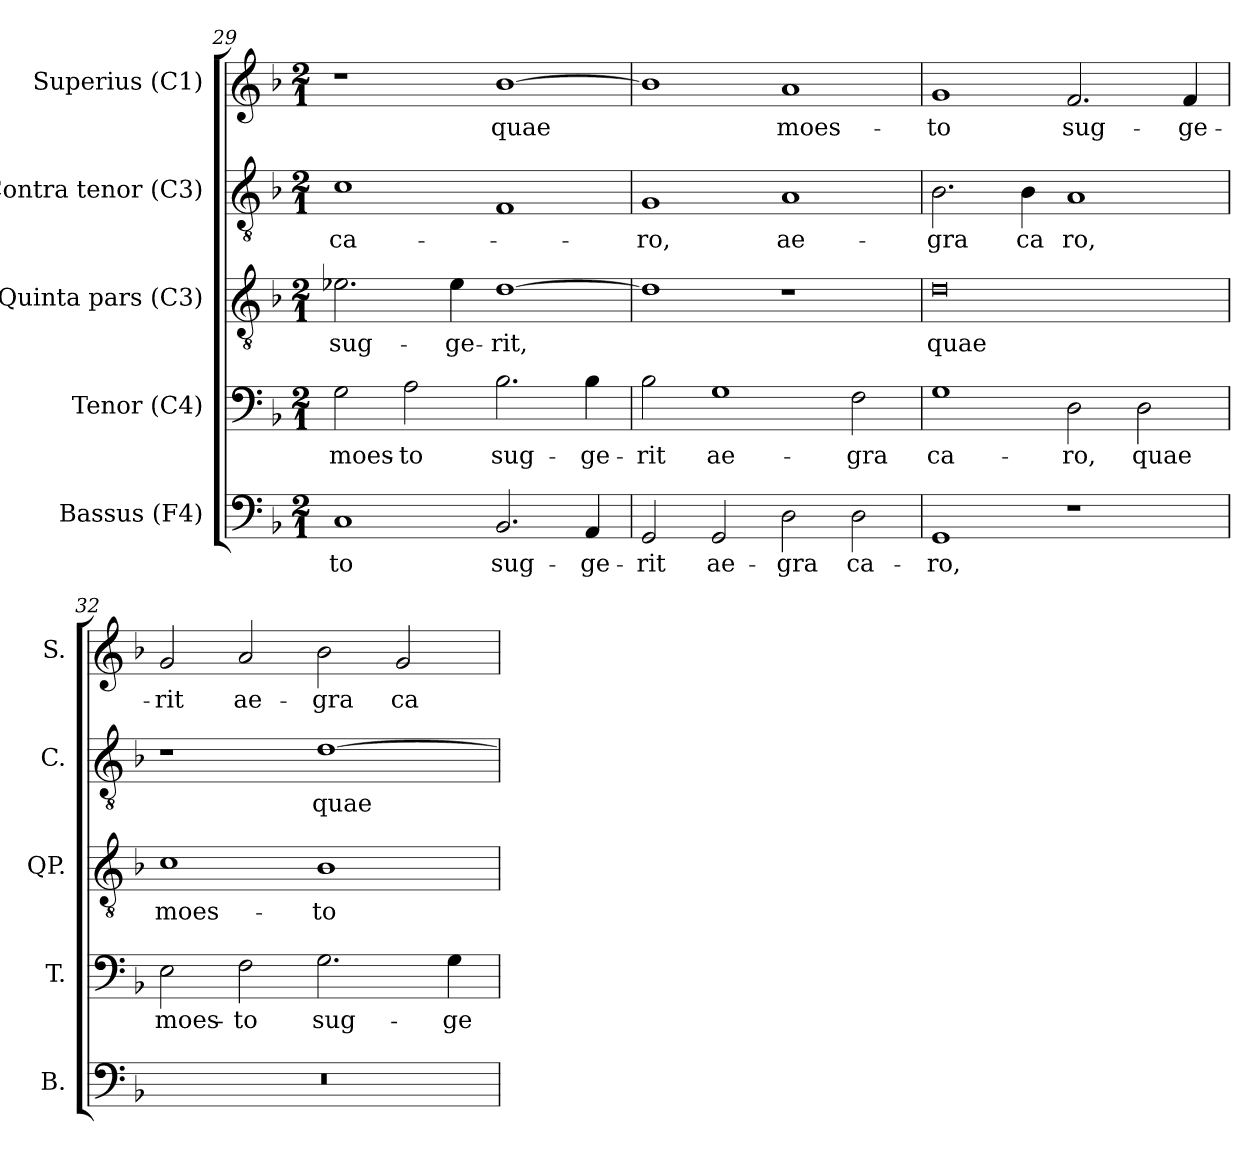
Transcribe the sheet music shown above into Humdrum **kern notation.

**kern	**text	**kern	**text	**kern	**text	**kern	**text	**kern	**text
*part5	*part5	*part4	*part4	*part3	*part3	*part2	*part2	*part1	*part1
*staff5	*staff5	*staff4	*staff4	*staff3	*staff3	*staff2	*staff2	*staff1	*staff1
*I"Bassus (F4)	*	*I"Tenor (C4)	*	*I"Quinta pars (C3)	*	*I"Contra tenor (C3)	*	*I"Superius (C1)	*
*I'B.	*	*I'T.	*	*I'QP.	*	*I'C.	*	*I'S.	*
!!LO:LB:g=z
*clefF4	*	*clefF4	*	*clefGv2	*	*clefGv2	*	*clefG2	*
*	*	*ITrd7c12	*	*ITrd7c12	*	*ITrd7c12	*	*	*
*k[b-]	*	*k[b-]	*	*k[b-]	*	*k[b-]	*	*k[b-]	*
*F:	*	*F:	*	*F:	*	*F:	*	*F:	*
*M2/1	*	*M2/1	*	*M2/1	*	*M2/1	*	*M2/1	*
=29	=29	=29	=29	=29	=29	=29	=29	=29	=29
!	!LO:LY:b:color=#000000	!	!	!	!	!	!	!	!
!	!	!	!LO:LY:b:color=#000000	!	!	!	!	!	!
!	!	!	!	!	!LO:LY:b:color=#000000	!	!	!	!
!	!	!	!	!	!	!	!LO:LY:b:color=#000000	!	!
1Ci	-to	2GGi\	moes-	2.E-i\	sug-	1Ci	ca-	1r	.
!	!	!	!LO:LY:b:color=#000000	!	!	!	!	!	!
.	.	2AAi\	-to	.	.	.	.	.	.
!	!	!	!	!	!LO:LY:b:color=#000000	!	!	!	!
.	.	.	.	4E-i\	-ge-	.	.	.	.
!	!LO:LY:b:color=#000000	!	!	!	!	!	!	!	!
!	!	!	!LO:LY:b:color=#000000	!	!	!	!	!	!
!	!	!	!	!	!LO:LY:b:color=#000000	!	!	!	!
!	!	!	!	!	!	!	!	!	!LO:LY:b:color=#000000
2.BB-i/	sug-	2.BB-i\	sug-	[1Di	-rit,	1FFi	.	[1b-i	quae
!	!LO:LY:b:color=#000000	!	!	!	!	!	!	!	!
!	!	!	!LO:LY:b:color=#000000	!	!	!	!	!	!
4AAi/	-ge-	4BB-i\	-ge-	.	.	.	.	.	.
=30	=30	=30	=30	=30	=30	=30	=30	=30	=30
!	!LO:LY:b:color=#000000	!	!	!	!	!	!	!	!
!	!	!	!LO:LY:b:color=#000000	!	!	!	!	!	!
!	!	!	!	!	!	!	!LO:LY:b:color=#000000	!	!
2GGi/	-rit	2BB-i\	-rit	1Di]	.	1GGi	-ro,	1b-i]	.
!	!LO:LY:b:color=#000000	!	!	!	!	!	!	!	!
!	!	!	!LO:LY:b:color=#000000	!	!	!	!	!	!
2GGi/	ae-	1GGi	ae-	.	.	.	.	.	.
!	!LO:LY:b:color=#000000	!	!	!	!	!	!	!	!
!	!	!	!	!	!	!	!LO:LY:b:color=#000000	!	!
!	!	!	!	!	!	!	!	!	!LO:LY:b:color=#000000
2Di\	-gra	.	.	1r	.	1AAi	ae-	1ai	moes-
!	!LO:LY:b:color=#000000	!	!	!	!	!	!	!	!
!	!	!	!LO:LY:b:color=#000000	!	!	!	!	!	!
2Di\	ca-	2FFi\	-gra	.	.	.	.	.	.
=31	=31	=31	=31	=31	=31	=31	=31	=31	=31
!	!LO:LY:b:color=#000000	!	!	!	!	!	!	!	!
!	!	!	!LO:LY:b:color=#000000	!	!	!	!	!	!
!	!	!	!	!	!LO:LY:b:color=#000000	!	!	!	!
!	!	!	!	!	!	!	!LO:LY:b:color=#000000	!	!
!	!	!	!	!	!	!	!	!	!LO:LY:b:color=#000000
1GGi	-ro,	1GGi	ca-	0Di	quae	2.BB-i\	-gra	1gi	-to
!	!	!	!	!	!	!	!LO:LY:b:color=#000000	!	!
.	.	.	.	.	.	4BB-i\	ca	.	.
!	!	!	!LO:LY:b:color=#000000	!	!	!	!	!	!
!	!	!	!	!	!	!	!LO:LY:b:color=#000000	!	!
!	!	!	!	!	!	!	!	!	!LO:LY:b:color=#000000
1r	.	2DDi\	-ro,	.	.	1AAi	ro,	2.fi/	sug-
!	!	!	!LO:LY:b:color=#000000	!	!	!	!	!	!
.	.	2DDi\	quae	.	.	.	.	.	.
!	!	!	!	!	!	!	!	!	!LO:LY:b:color=#000000
.	.	.	.	.	.	.	.	4fi/	-ge-
=32	=32	=32	=32	=32	=32	=32	=32	=32	=32
!LO:N:vis=1	!	!	!	!	!	!	!	!	!
!	!	!	!LO:LY:b:color=#000000	!	!	!	!	!	!
!	!	!	!	!	!LO:LY:b:color=#000000	!	!	!	!
!	!	!	!	!	!	!	!	!	!LO:LY:b:color=#000000
0r	.	2EEi\	moes-	1Ci	moes-	1r	.	2gi/	-rit
!	!	!	!LO:LY:b:color=#000000	!	!	!	!	!	!
!	!	!	!	!	!	!	!	!	!LO:LY:b:color=#000000
.	.	2FFi\	-to	.	.	.	.	2ai/	ae-
!	!	!	!LO:LY:b:color=#000000	!	!	!	!	!	!
!	!	!	!	!	!LO:LY:b:color=#000000	!	!	!	!
!	!	!	!	!	!	!	!LO:LY:b:color=#000000	!	!
!	!	!	!	!	!	!	!	!	!LO:LY:b:color=#000000
.	.	2.GGi\	sug-	1BB-i	-to	[1Di	quae	2b-i\	-gra
!	!	!	!	!	!	!	!	!	!LO:LY:b:color=#000000
.	.	.	.	.	.	.	.	2gi/	ca-
!	!	!	!LO:LY:b:color=#000000	!	!	!	!	!	!
.	.	4GGi\	-ge-	.	.	.	.	.	.
=	=	=	=	=	=	=	=	=	=
*-	*-	*-	*-	*-	*-	*-	*-	*-	*-
